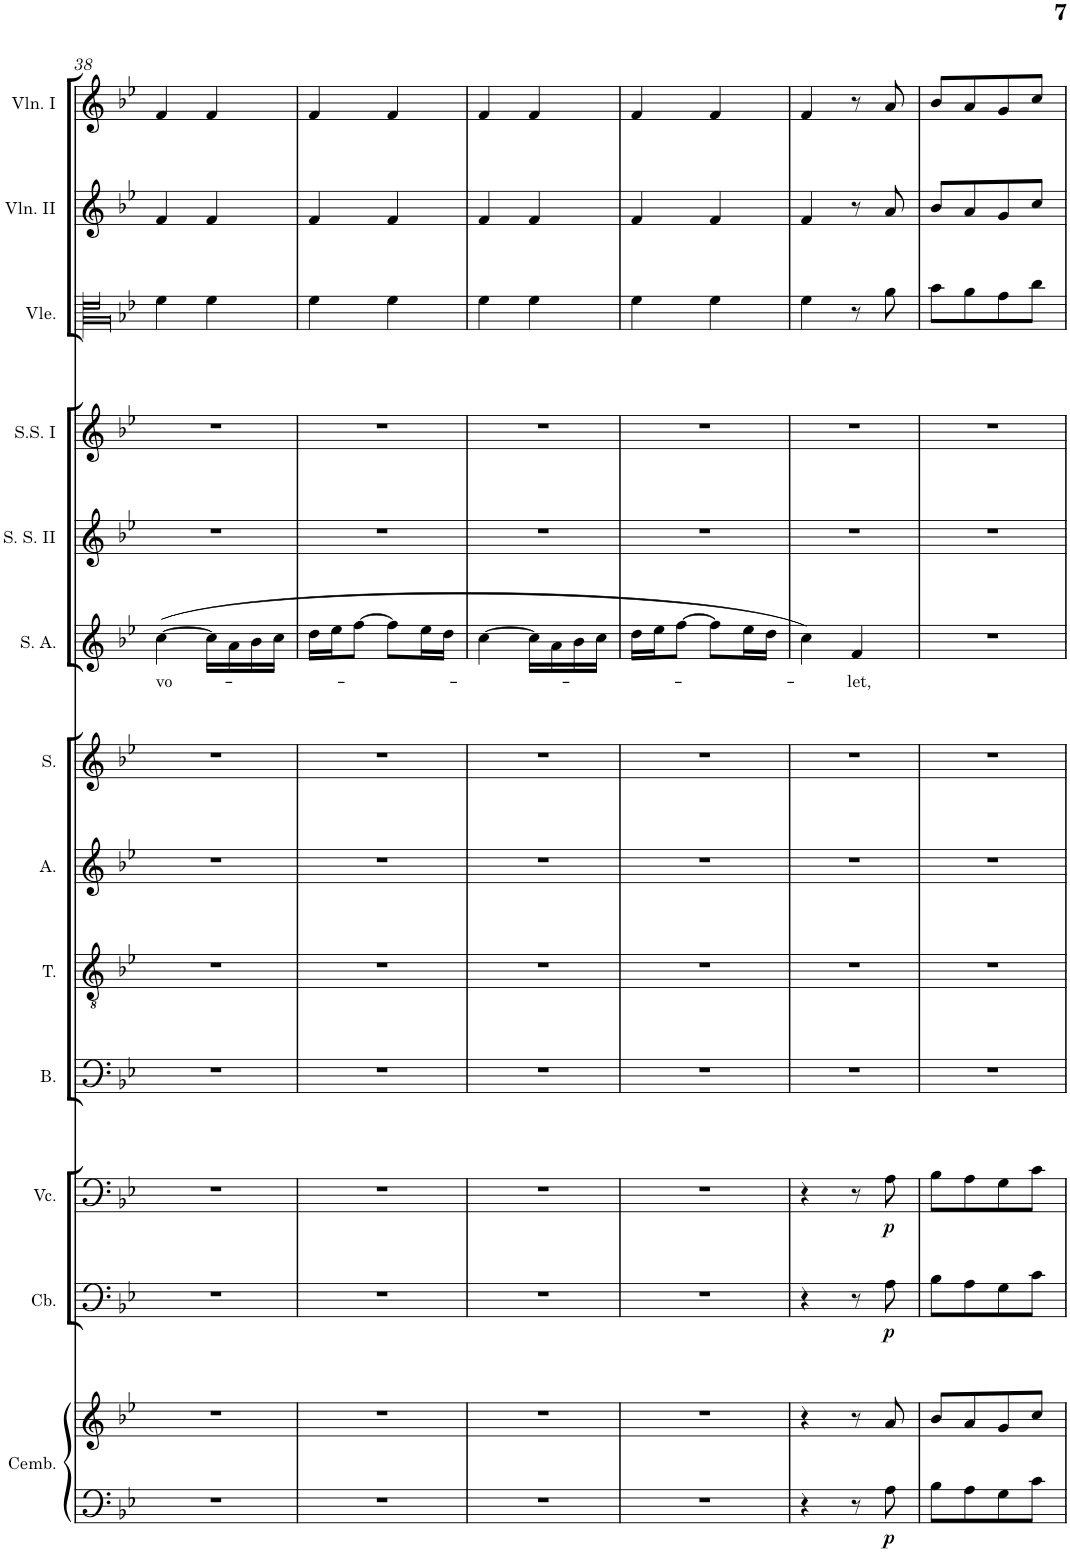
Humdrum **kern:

**kern	**kern	**dynam	**kern	**dynam	**kern	**dynam	**kern	**kern	**kern	**kern	**kern	**text	**kern	**kern	**kern	**kern	**kern
*part13	*part13	*part13	*part12	*part12	*part11	*part11	*part10	*part9	*part8	*part7	*part6	*part6	*part5	*part4	*part3	*part2	*part1
*staff14	*staff13	*staff13/14	*staff12	*staff12	*staff11	*staff11	*staff10	*staff9	*staff8	*staff7	*staff6	*staff6	*staff5	*staff4	*staff3	*staff2	*staff1
*I"Cembalo	*	*	*I"Contrabassi	*	*I"Violoncelli	*	*I"Bassi	*I"Tenori	*I"Alti	*I"Soprani	*I"Alti Soli	*	*I"Soprani Soli II	*I"Soprani Soli I	*I"Viole	*I"Violini II	*I"Violini I
*I'Cemb.	*	*	*I'Cb.	*	*I'Vc.	*	*I'B.	*I'T.	*I'A.	*I'S.	*	*	*I'S. S. II	*I'S.S. I	*I'Vle.	*I'Vln. II	*I'Vln. I
!!LO:PB:g=z
*clefF4	*clefG2	*	*clefF4	*	*clefF4	*	*clefF4	*clefGv2	*clefG2	*clefG2	*clefG2	*	*clefG2	*clefG2	*clefC3	*clefG2	*clefG2
*	*	*	*Trd7c12	*	*	*	*	*	*	*	*	*	*	*	*	*	*
*k[b-e-]	*k[b-e-]	*	*k[b-e-]	*	*k[b-e-]	*	*k[b-e-]	*k[b-e-]	*k[b-e-]	*k[b-e-]	*k[b-e-]	*	*k[b-e-]	*k[b-e-]	*k[b-e-]	*k[b-e-]	*k[b-e-]
*M2/4	*M2/4	*	*M2/4	*	*M2/4	*	*M2/4	*M2/4	*M2/4	*M2/4	*M2/4	*	*M2/4	*M2/4	*M2/4	*M2/4	*M2/4
=38	=38	=38	=38	=38	=38	=38	=38	=38	=38	=38	=38	=38	=38	=38	=38	=38	=38
!	!	!	!	!	!	!	!	!	!	!	!	!LO:LY:b	!	!	!	!	!
2r	2r	.	2r	.	2r	.	2r	2r	2r	2r	([4cc\	vo-	2r	2r	4f\	4f/	4f/
.	.	.	.	.	.	.	.	.	.	.	16cc\LL]	.	.	.	4f\	4f/	4f/
.	.	.	.	.	.	.	.	.	.	.	16a\	.	.	.	.	.	.
.	.	.	.	.	.	.	.	.	.	.	16b-\	.	.	.	.	.	.
.	.	.	.	.	.	.	.	.	.	.	16cc\JJ	.	.	.	.	.	.
=39	=39	=39	=39	=39	=39	=39	=39	=39	=39	=39	=39	=39	=39	=39	=39	=39	=39
2r	2r	.	2r	.	2r	.	2r	2r	2r	2r	16dd\LL	.	2r	2r	4f\	4f/	4f/
.	.	.	.	.	.	.	.	.	.	.	16ee-\J	.	.	.	.	.	.
.	.	.	.	.	.	.	.	.	.	.	[8ff\J	.	.	.	.	.	.
.	.	.	.	.	.	.	.	.	.	.	8ff\L]	.	.	.	4f\	4f/	4f/
.	.	.	.	.	.	.	.	.	.	.	16ee-\L	.	.	.	.	.	.
.	.	.	.	.	.	.	.	.	.	.	16dd\JJ	.	.	.	.	.	.
=40	=40	=40	=40	=40	=40	=40	=40	=40	=40	=40	=40	=40	=40	=40	=40	=40	=40
2r	2r	.	2r	.	2r	.	2r	2r	2r	2r	[4cc\	.	2r	2r	4f\	4f/	4f/
.	.	.	.	.	.	.	.	.	.	.	16cc\LL]	.	.	.	4f\	4f/	4f/
.	.	.	.	.	.	.	.	.	.	.	16a\	.	.	.	.	.	.
.	.	.	.	.	.	.	.	.	.	.	16b-\	.	.	.	.	.	.
.	.	.	.	.	.	.	.	.	.	.	16cc\JJ	.	.	.	.	.	.
=41	=41	=41	=41	=41	=41	=41	=41	=41	=41	=41	=41	=41	=41	=41	=41	=41	=41
2r	2r	.	2r	.	2r	.	2r	2r	2r	2r	16dd\LL	.	2r	2r	4f\	4f/	4f/
.	.	.	.	.	.	.	.	.	.	.	16ee-\J	.	.	.	.	.	.
.	.	.	.	.	.	.	.	.	.	.	[8ff\J	.	.	.	.	.	.
.	.	.	.	.	.	.	.	.	.	.	8ff\L]	.	.	.	4f\	4f/	4f/
.	.	.	.	.	.	.	.	.	.	.	16ee-\L	.	.	.	.	.	.
.	.	.	.	.	.	.	.	.	.	.	16dd\JJ	.	.	.	.	.	.
=42	=42	=42	=42	=42	=42	=42	=42	=42	=42	=42	=42	=42	=42	=42	=42	=42	=42
4r	4r	.	4r	.	4r	.	2r	2r	2r	2r	4cc\)	.	2r	2r	4f\	4f/	4f/
!	!	!	!	!	!	!	!	!	!	!	!	!LO:LY:b	!	!	!	!	!
8r	8r	.	8r	.	8r	.	.	.	.	.	4f/	let,	.	.	8r	8r	8r
!	!	!LO:DY:b=2	!	!LO:DY:b	!	!LO:DY:b	!	!	!	!	!	!	!	!	!	!	!
8A\	8a/	p	8A\	p	8A\	p	.	.	.	.	.	.	.	.	8a\	8a/	8a/
=43	=43	=43	=43	=43	=43	=43	=43	=43	=43	=43	=43	=43	=43	=43	=43	=43	=43
8B-\L	8b-/L	.	8B-\L	.	8B-\L	.	2r	2r	2r	2r	2r	.	2r	2r	8b-\L	8b-/L	8b-/L
8A\	8a/	.	8A\	.	8A\	.	.	.	.	.	.	.	.	.	8a\	8a/	8a/
8G\	8g/	.	8G\	.	8G\	.	.	.	.	.	.	.	.	.	8g\	8g/	8g/
8c\J	8cc/J	.	8c\J	.	8c\J	.	.	.	.	.	.	.	.	.	8cc\J	8cc/J	8cc/J
=	=	=	=	=	=	=	=	=	=	=	=	=	=	=	=	=	=
*-	*-	*-	*-	*-	*-	*-	*-	*-	*-	*-	*-	*-	*-	*-	*-	*-	*-
